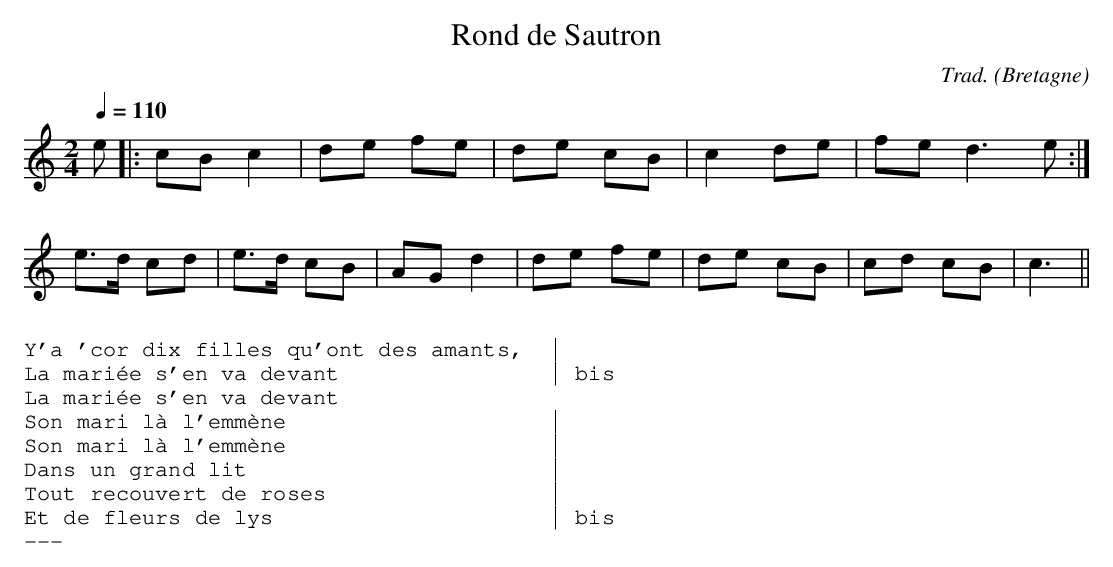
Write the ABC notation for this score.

X:1
T:Rond de Sautron
C:Trad.
O:Bretagne
M:2/4
L:1/8
Q:1/4=110
K:C
e |: cB c2 | de fe | de cB | c2 de | fe d3 e :|
e>d cd | e>d cB | AG d2 | de fe | de cB | cd cB | c3 ||
%%textfont Courier 14
%%begintext

Y'a 'cor dix filles qu'ont des amants,  |
La mariée s'en va devant                | bis
La mariée s'en va devant
Son mari là l'emmène                    |
Son mari là l'emmène                    |
Dans un grand lit                       |
Tout recouvert de roses                 |
Et de fleurs de lys                     | bis
---
